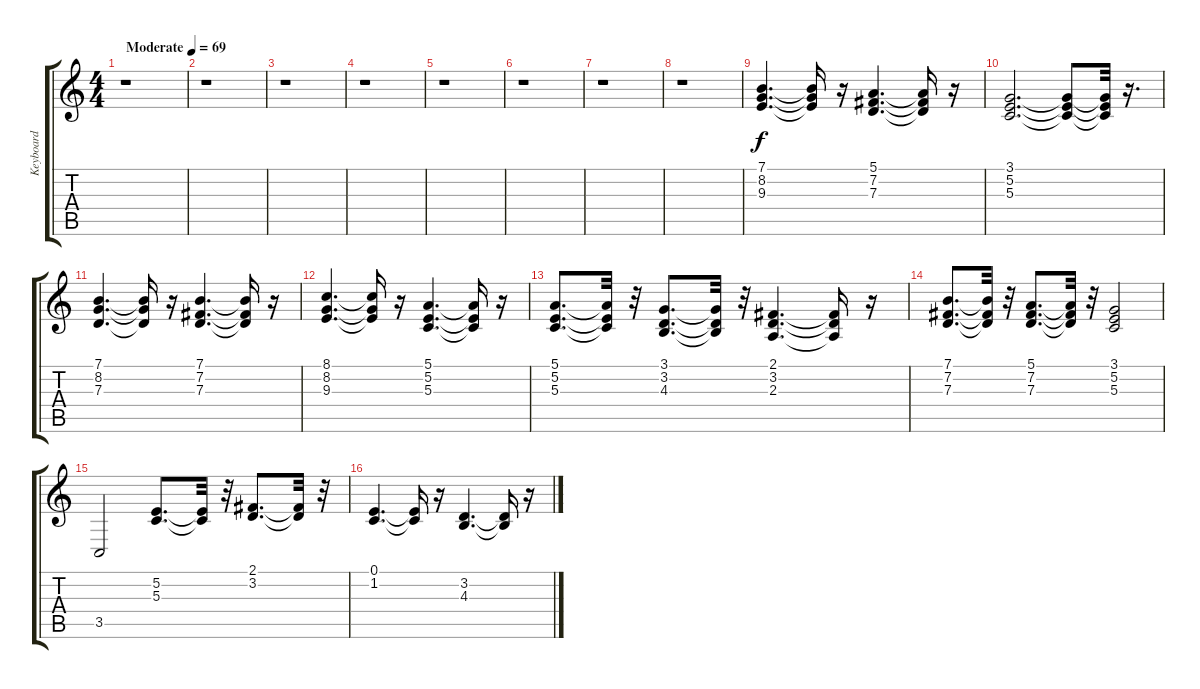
\track ("Keyboard" "Keyboard") {instrument pad8sweep}
\staff {score tabs}
\tuning (E4 B3 G3 D3 A2 E2) {hide}
\ts (4 4)
\tempo (69 "Moderate")
\clef g2
\ks c
r.1{dy f instrument pad8sweep} |
r.1 |
r.1 |
r.1 |
r.1 |
r.1 |
r.1 |
r.1 |
(7.1 8.2 9.3).4{d} (7.1{t} 8.2{t} 9.3{t}).16 r.16 (5.1 7.2 7.3).4{d} (5.1{t} 7.2{t} 7.3{t}).16 r.16 |
(3.1 5.2 5.3).2{d} (3.1{t} 5.2{t} 5.3{t}).8 (3.1{t} 5.2{t} 5.3{t}).32 r.16{d} |
(7.1 8.2 7.3).4{d} (7.1{t} 8.2{t} 7.3{t}).16 r.16 (7.1 7.2 7.3).4{d} (7.1{t} 7.2{t} 7.3{t}).16 r.16 |
(8.1 8.2 9.3).4{d} (8.1{t} 8.2{t} 9.3{t}).16 r.16 (5.1 5.2 5.3).4{d} (5.1{t} 5.2{t} 5.3{t}).16 r.16 |
(5.1 5.2 5.3).8{d} (5.1{t} 5.2{t} 5.3{t}).32 r.32 (3.1 3.2 4.3).8{d} (3.1{t} 3.2{t} 4.3{t}).32 r.32 (2.1 3.2 2.3).4{d} (2.1{t} 3.2{t} 2.3{t}).16 r.16 |
(7.1 7.2 7.3).8{d} (7.1{t} 7.2{t} 7.3{t}).32 r.32 (5.1 7.2 7.3).8{d} (5.1{t} 7.2{t} 7.3{t}).32 r.32 (3.1 5.2 5.3).2 |
3.5.2 (5.2 5.3).8{d} (5.2{t} 5.3{t}).32 r.32 (2.1 3.2).8{d} (2.1{t} 3.2{t}).32 r.32 |
(0.1 1.2).4{d} (0.1{t} 1.2{t}).16 r.16 (3.2 4.3).4{d} (3.2{t} 4.3{t}).16 r.16
